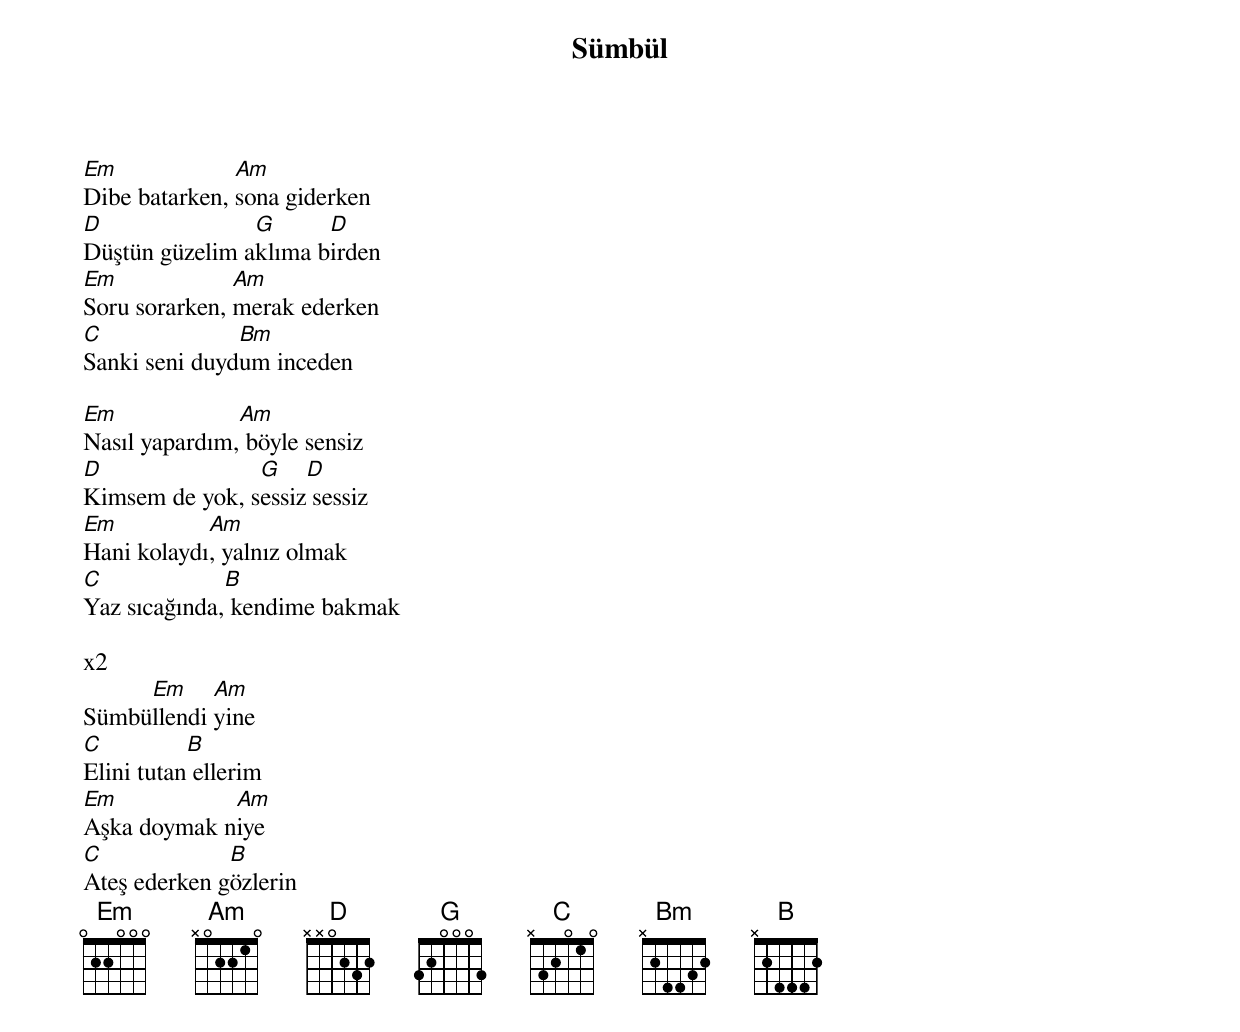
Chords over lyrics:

{title: Sümbül}
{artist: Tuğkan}

Em             Am
Dibe batarken, sona giderken
D               G      D
Düştün güzelim aklıma birden
Em             Am
Soru sorarken, merak ederken
C              Bm
Sanki seni duydum inceden

Em             Am
Nasıl yapardım, böyle sensiz
D               G    D
Kimsem de yok, sessiz sessiz
Em          Am
Hani kolaydı, yalnız olmak
C             B
Yaz sıcağında, kendime bakmak

x2
     Em     Am
Sümbüllendi yine
C          B
Elini tutan ellerim
Em           Am
Aşka doymak niye
C             B
Ateş ederken gözlerin
